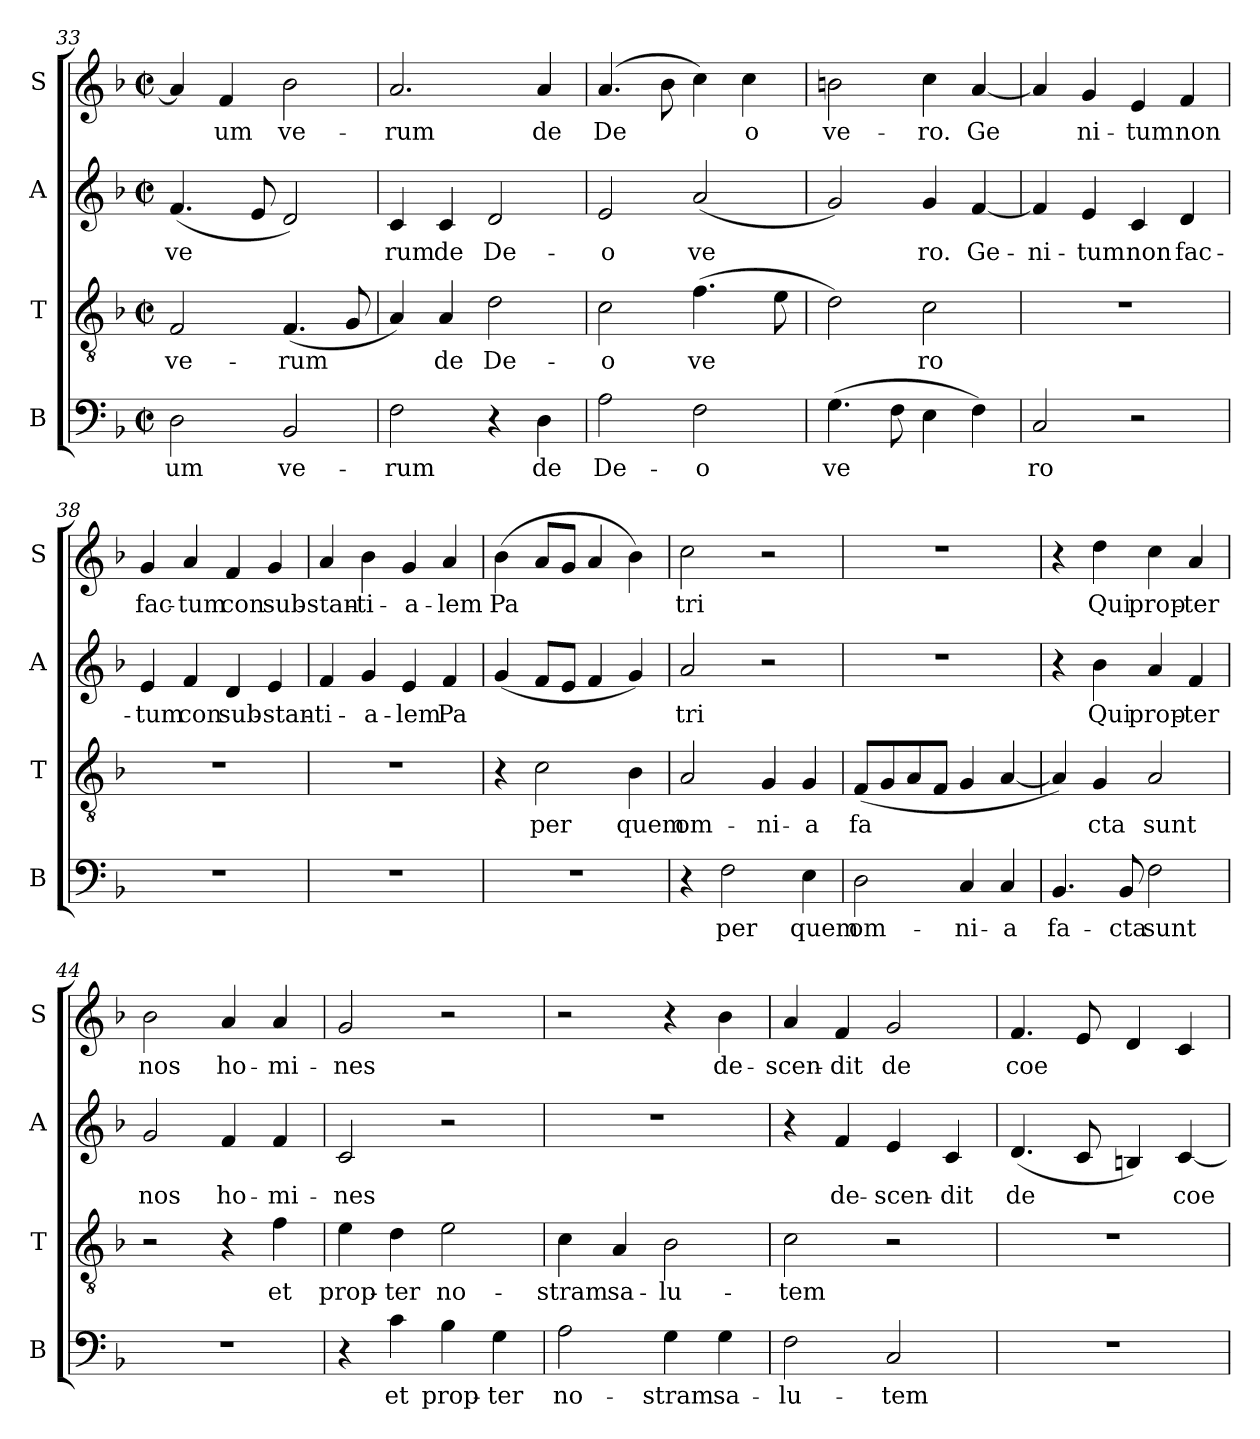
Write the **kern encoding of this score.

**kern	**text	**kern	**text	**kern	**text	**kern	**text
*part4	*part4	*part3	*part3	*part2	*part2	*part1	*part1
*staff4	*staff4	*staff3	*staff3	*staff2	*staff2	*staff1	*staff1
*I"B	*	*I"T	*	*I"A	*	*I"S	*
*I'B	*	*I'T	*	*I'A	*	*I'S	*
*clefF4	*	*clefGv2	*	*clefG2	*	*clefG2	*
*k[b-]	*	*k[b-]	*	*k[b-]	*	*k[b-]	*
*M2/2	*	*M2/2	*	*M2/2	*	*M2/2	*
*met(c|)	*	*met(c|)	*	*met(c|)	*	*met(c|)	*
=33	=33	=33	=33	=33	=33	=33	=33
2D\	-um	2F/	ve-	(4.f/	ve	4a/]	.
.	.	.	.	.	.	4f/	um
.	.	.	.	8e/	.	.	.
2BB-/	ve-	(4.F/	-rum	2d/)	.	2b-\	ve-
.	.	8G/	.	.	.	.	.
=34	=34	=34	=34	=34	=34	=34	=34
2F\	-rum	4A/)	.	4c/	rum	2.a/	-rum
.	.	4A/	de	4c/	de	.	.
4r	.	2d\	De-	2d/	De-	.	.
4D\	de	.	.	.	.	4a/	de
=35	=35	=35	=35	=35	=35	=35	=35
2A\	De-	2c\	-o	2e/	-o	(4.a/	De
.	.	.	.	.	.	8b-\	.
2F\	-o	(4.f\	ve	(2a/	ve	4cc\)	.
.	.	.	.	.	.	4cc\	o
.	.	8e\	.	.	.	.	.
=36	=36	=36	=36	=36	=36	=36	=36
(4.G\	ve	2d\)	.	2g/)	.	2bn\	ve-
8F\	.	.	.	.	.	.	.
4E\	.	2c\	ro	4g/	ro.	4cc\	-ro.
4F\)	.	.	.	[4f/	Ge-	[4a/	Ge
=37	=37	=37	=37	=37	=37	=37	=37
2C/	ro	1r	.	4f/]	-ni-	4a/]	.
.	.	.	.	4e/	-tum	4g/	ni-
2r	.	.	.	4c/	non	4e/	-tum
.	.	.	.	4d/	fac-	4f/	non
!!LO:LB:g=z
=38	=38	=38	=38	=38	=38	=38	=38
1r	.	1r	.	4e/	-tum	4g/	fac-
.	.	.	.	4f/	con	4a/	-tum
.	.	.	.	4d/	sub-	4f/	con
.	.	.	.	4e/	-stan-	4g/	sub-
=39	=39	=39	=39	=39	=39	=39	=39
1r	.	1r	.	4f/	-ti-	4a/	-stan-
.	.	.	.	4g/	-a-	4b-\	-ti-
.	.	.	.	4e/	-lem	4g/	-a-
.	.	.	.	4f/	Pa	4a/	-lem
=40	=40	=40	=40	=40	=40	=40	=40
1r	.	4r	.	(4g/	.	(4b-\	Pa
.	.	2c\	per	8f/L	.	8a/L	.
.	.	.	.	8e/J	.	8g/J	.
.	.	.	.	4f/	.	4a/	.
.	.	4B-\	quem	4g/)	.	4b-\)	.
=41	=41	=41	=41	=41	=41	=41	=41
4r	.	2A/	om-	2a/	tri	2cc\	tri
2F\	per	.	.	.	.	.	.
.	.	4G/	-ni-	2r	.	2r	.
4E\	quem	4G/	-a	.	.	.	.
=42	=42	=42	=42	=42	=42	=42	=42
2D\	om-	(8F/L	fa	1r	.	1r	.
.	.	8G/	.	.	.	.	.
.	.	8A/	.	.	.	.	.
.	.	8F/J	.	.	.	.	.
4C/	-ni-	4G/	.	.	.	.	.
4C/	-a	[4A/	.	.	.	.	.
=43	=43	=43	=43	=43	=43	=43	=43
4.BB-/	fa-	4A/])	.	4r	.	4r	.
.	.	4G/	cta	4b-\	Qui	4dd\	Qui
8BB-/	-cta	.	.	.	.	.	.
2F\	sunt	2A/	sunt	4a/	prop-	4cc\	prop-
.	.	.	.	4f/	-ter	4a/	-ter
=44	=44	=44	=44	=44	=44	=44	=44
1r	.	2r	.	2g/	nos	2b-\	nos
.	.	4r	.	4f/	ho-	4a/	ho-
.	.	4f\	et	4f/	-mi-	4a/	-mi-
!!LO:PB:g=z
=45	=45	=45	=45	=45	=45	=45	=45
4r	.	4e\	prop-	2c/	-nes	2g/	-nes
4c\	et	4d\	-ter	.	.	.	.
4B-\	prop-	2e\	no-	2r	.	2r	.
4G\	-ter	.	.	.	.	.	.
=46	=46	=46	=46	=46	=46	=46	=46
2A\	no-	4c\	-stram	1r	.	2r	.
.	.	4A/	sa-	.	.	.	.
4G\	-stram	2B-\	-lu-	.	.	4r	.
4G\	sa-	.	.	.	.	4b-\	de-
=47	=47	=47	=47	=47	=47	=47	=47
2F\	-lu-	2c\	-tem	4r	.	4a/	-scen-
.	.	.	.	4f/	de-	4f/	-dit
2C/	-tem	2r	.	4e/	-scen-	2g/	de
.	.	.	.	4c/	-dit	.	.
=48	=48	=48	=48	=48	=48	=48	=48
1r	.	1r	.	(4.d/	de	4.f/	coe
.	.	.	.	8c/	.	8e/	.
.	.	.	.	4Bn/)	.	4d/	.
.	.	.	.	[4c/	coe	4c/	.
=	=	=	=	=	=	=	=
*-	*-	*-	*-	*-	*-	*-	*-
